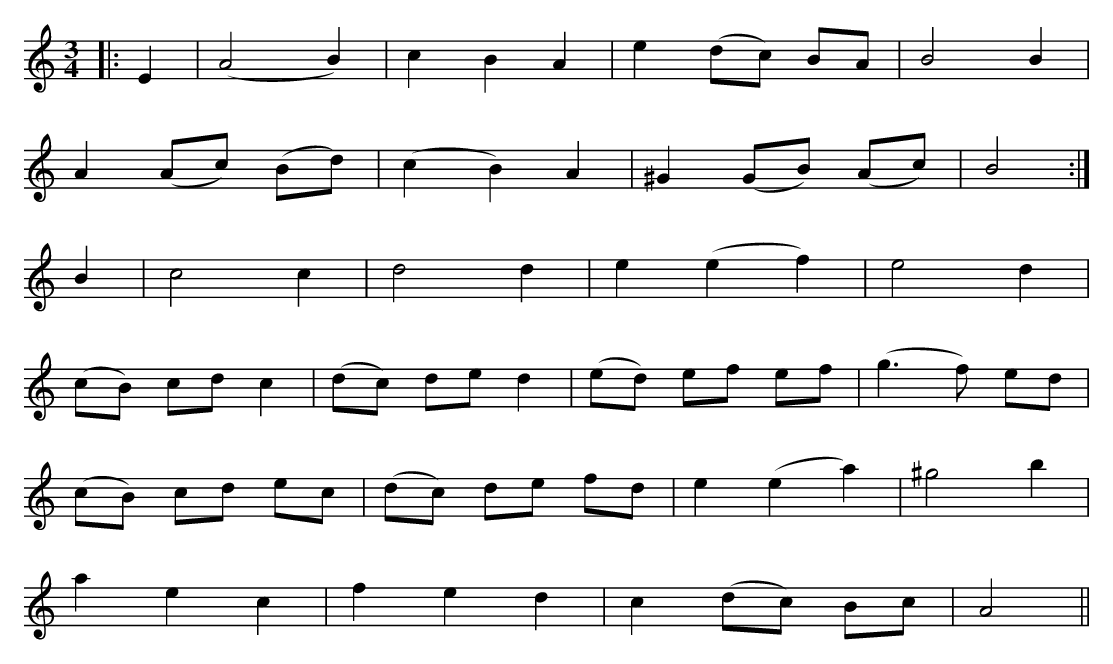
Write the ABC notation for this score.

X:1
M:3/4
K:Amin
|:E2|(A4 B2)|c2 B2 A2|e2 (dc) BA|B4 B2|
A2 (Ac) (Bd)|(c2 B2) A2|^G2 (GB) (Ac)|B4:|
B2|c4 c2|d4 d2|e2 (e2 f2)|e4 d2|
(cB) cd c2|(dc) de d2|(ed) ef ef|(g3 f) ed|
(cB) cd ec|(dc) de fd|e2 (e2 a2)|^g4 b2|
a2 e2 c2|f2 e2 d2|c2 (dc) Bc|A4||
